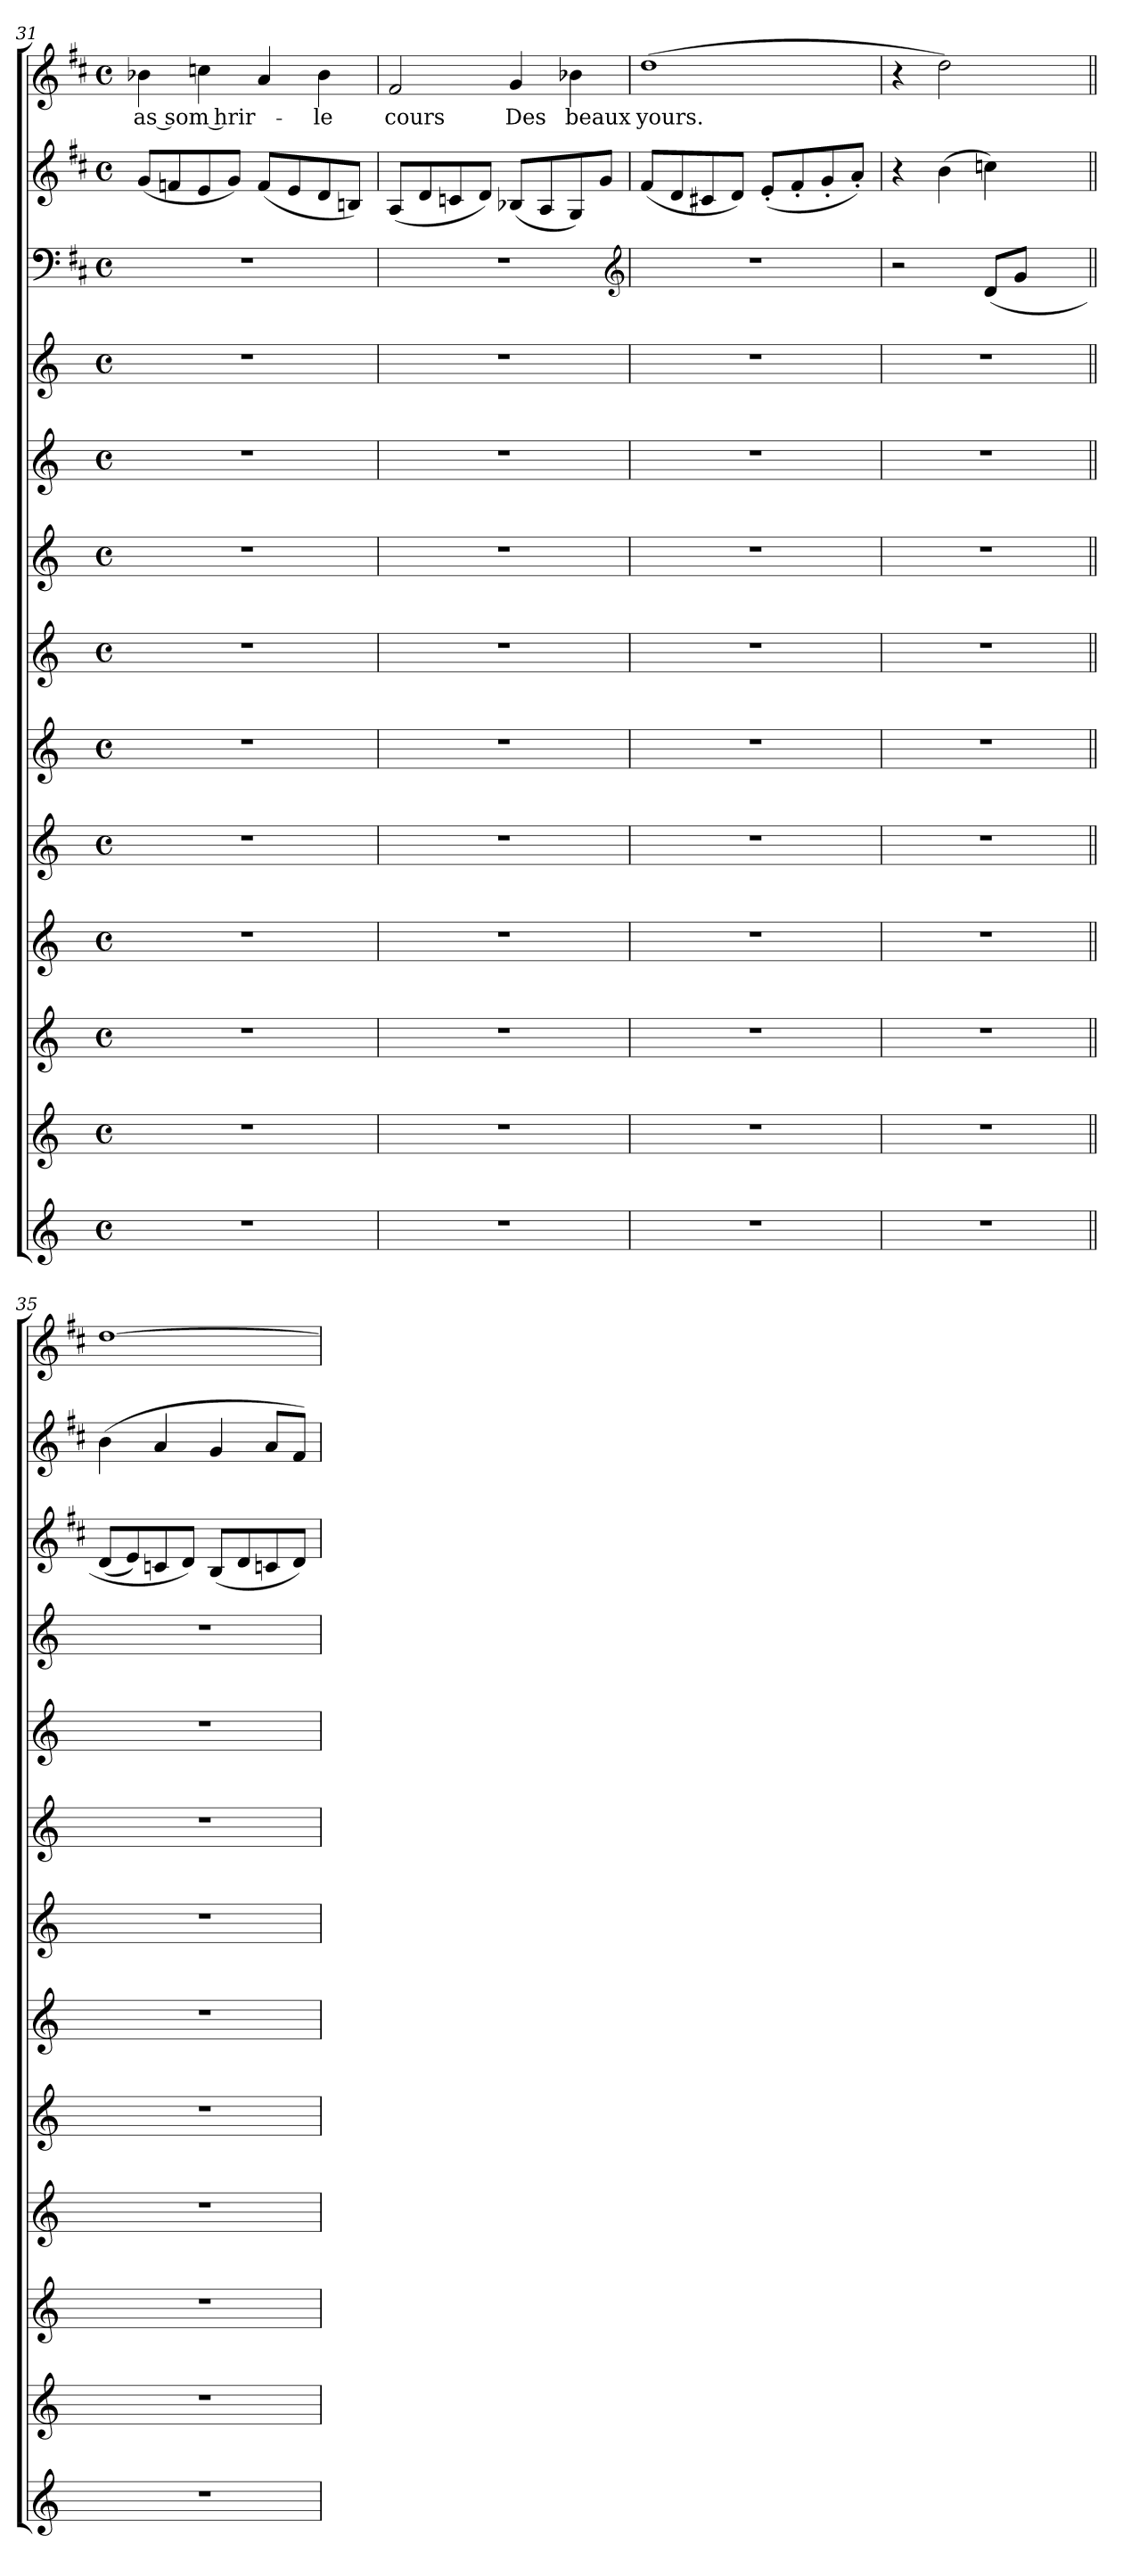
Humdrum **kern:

**kern	**kern	**kern	**kern	**kern	**kern	**kern	**kern	**kern	**kern	**kern	**kern	**kern	**text
*part13	*part12	*part11	*part10	*part9	*part8	*part7	*part6	*part5	*part4	*part3	*part2	*part1	*part1
*staff13	*staff12	*staff11	*staff10	*staff9	*staff8	*staff7	*staff6	*staff5	*staff4	*staff3	*staff2	*staff1	*staff1
*clefG2	*clefG2	*clefG2	*clefG2	*clefG2	*clefG2	*clefG2	*clefG2	*clefG2	*clefG2	*clefF4	*clefG2	*clefG2	*
*k[]	*k[]	*k[]	*k[]	*k[]	*k[]	*k[]	*k[]	*k[]	*k[]	*k[f#c#]	*k[f#c#]	*k[f#c#]	*
*C:	*C:	*C:	*C:	*C:	*C:	*C:	*C:	*C:	*C:	*D:	*D:	*D:	*
*M4/4	*M4/4	*M4/4	*M4/4	*M4/4	*M4/4	*M4/4	*M4/4	*M4/4	*M4/4	*M4/4	*M4/4	*M4/4	*
*met(c)	*met(c)	*met(c)	*met(c)	*met(c)	*met(c)	*met(c)	*met(c)	*met(c)	*met(c)	*met(c)	*met(c)	*met(c)	*
=31	=31	=31	=31	=31	=31	=31	=31	=31	=31	=31	=31	=31	=31
1r	1r	1r	1r	1r	1r	1r	1r	1r	1r	1r	(8g/L	4b-X\	as som hrir-
.	.	.	.	.	.	.	.	.	.	.	8fn/	.	.
.	.	.	.	.	.	.	.	.	.	.	8e/	4cc\	.
.	.	.	.	.	.	.	.	.	.	.	8g/J)	.	.
.	.	.	.	.	.	.	.	.	.	.	(8f/L	4a/	.
.	.	.	.	.	.	.	.	.	.	.	8e/	.	.
.	.	.	.	.	.	.	.	.	.	.	8d/	4b-\	le
.	.	.	.	.	.	.	.	.	.	.	8Bn/J)	.	.
!!LO:LB:g=z
=32	=32	=32	=32	=32	=32	=32	=32	=32	=32	=32	=32	=32	=32
1r	1r	1r	1r	1r	1r	1r	1r	1r	1r	1r	(8A/L	2f#/	cours
.	.	.	.	.	.	.	.	.	.	.	8d/	.	.
.	.	.	.	.	.	.	.	.	.	.	8c/	.	.
.	.	.	.	.	.	.	.	.	.	.	8d/J)	.	.
.	.	.	.	.	.	.	.	.	.	.	(8B-X/L	4g/	Des
.	.	.	.	.	.	.	.	.	.	.	8A/	.	.
.	.	.	.	.	.	.	.	.	.	.	8G/)	4b-X\	beaux
.	.	.	.	.	.	.	.	.	.	.	8g/J	.	.
*	*	*	*	*	*	*	*	*	*	*clefG2	*	*	*
=33	=33	=33	=33	=33	=33	=33	=33	=33	=33	=33	=33	=33	=33
1r	1r	1r	1r	1r	1r	1r	1r	1r	1r	1r	(8f#/L	(1dd\	yours.
.	.	.	.	.	.	.	.	.	.	.	8d/	.	.
.	.	.	.	.	.	.	.	.	.	.	8c#X/	.	.
.	.	.	.	.	.	.	.	.	.	.	8d/J)	.	.
.	.	.	.	.	.	.	.	.	.	.	(8e'/L	.	.
.	.	.	.	.	.	.	.	.	.	.	8f#'/	.	.
.	.	.	.	.	.	.	.	.	.	.	8g'/	.	.
.	.	.	.	.	.	.	.	.	.	.	8a'/J)	.	.
=34	=34	=34	=34	=34	=34	=34	=34	=34	=34	=34	=34	=34	=34
1r	1r	1r	1r	1r	1r	1r	1r	1r	1r	2r	4r	4r	.
.	.	.	.	.	.	.	.	.	.	.	(4b\	2dd\)	.
.	.	.	.	.	.	.	.	.	.	(8d/L	4ccn\)	.	.
.	.	.	.	.	.	.	.	.	.	8g/J	.	.	.
.	.	.	.	.	.	.	.	.	.	4ryy	4ryy	4ryy	.
=35||	=35||	=35||	=35||	=35||	=35||	=35||	=35||	=35||	=35||	=35||	=35||	=35||	=35||
1r	1r	1r	1r	1r	1r	1r	1r	1r	1r	(8d/L	(4b\	[1dd\	.
.	.	.	.	.	.	.	.	.	.	8e/)	.	.	.
.	.	.	.	.	.	.	.	.	.	8cn/	4a/	.	.
.	.	.	.	.	.	.	.	.	.	8d/J)	.	.	.
.	.	.	.	.	.	.	.	.	.	(8B/L	4g/	.	.
.	.	.	.	.	.	.	.	.	.	8d/	.	.	.
.	.	.	.	.	.	.	.	.	.	8cn/	8a/L	.	.
.	.	.	.	.	.	.	.	.	.	8d/J)	8f#/J)	.	.
=	=	=	=	=	=	=	=	=	=	=	=	=	=
*-	*-	*-	*-	*-	*-	*-	*-	*-	*-	*-	*-	*-	*-
